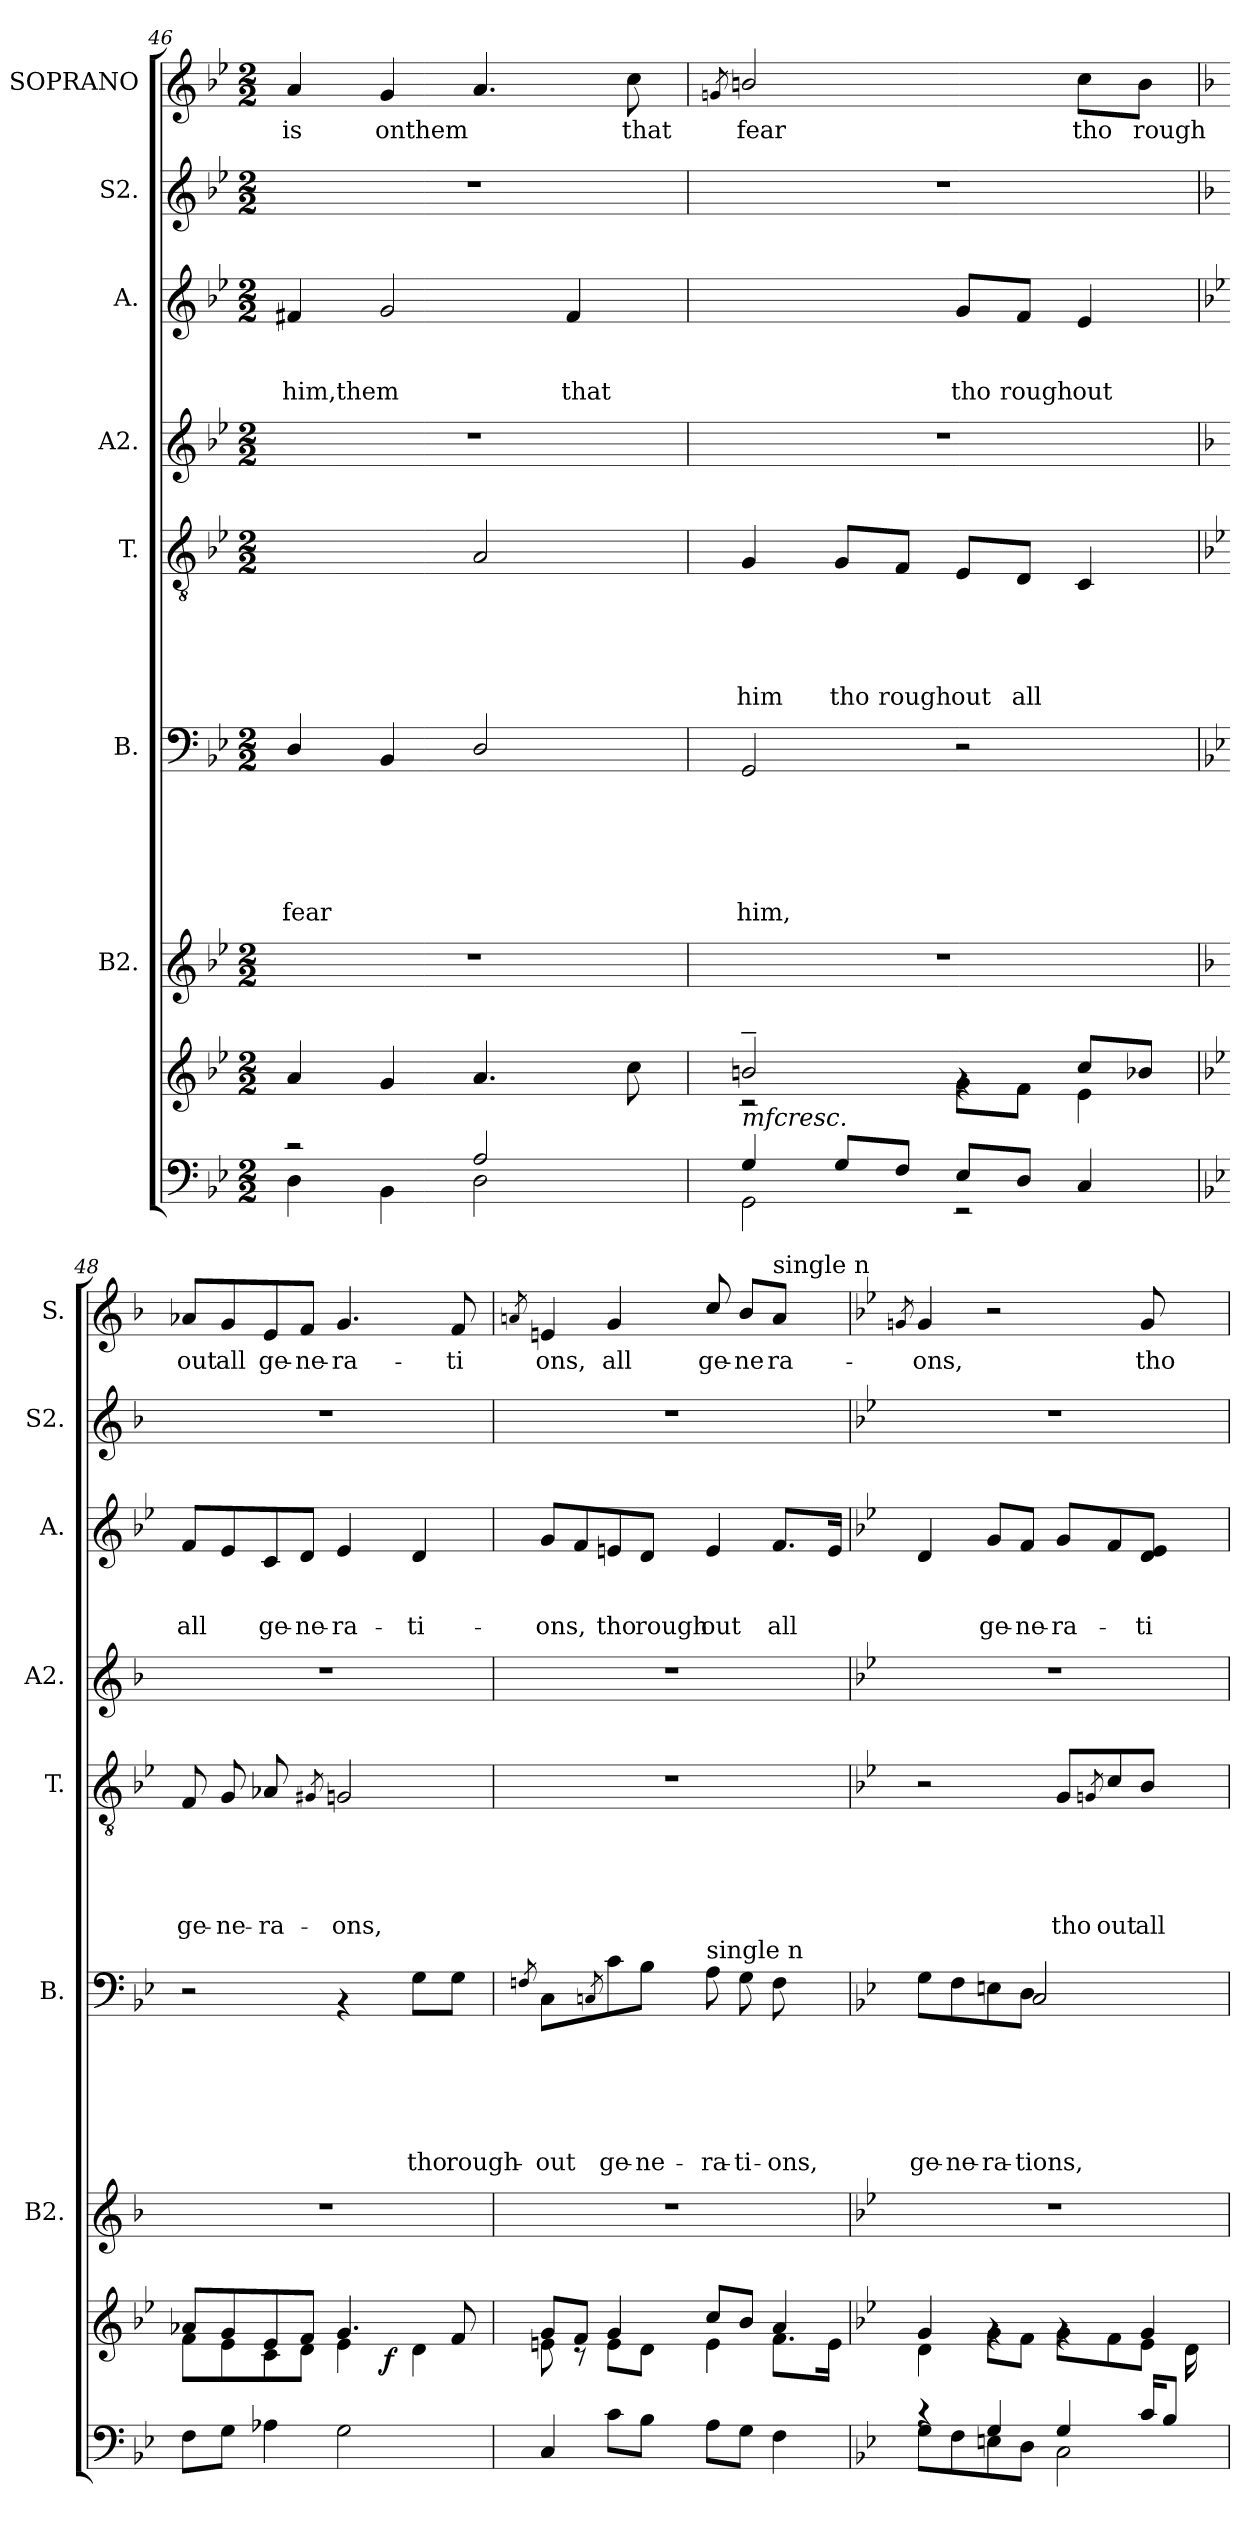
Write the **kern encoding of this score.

**kern	**kern	**dynam	**kern	**kern	**text	**text	**text	**text	**text	**text	**kern	**text	**text	**text	**text	**text	**kern	**kern	**text	**text	**text	**kern	**kern	**text
*part9	*part8	*part8	*part7	*part6	*part6	*part6	*part6	*part6	*part6	*part6	*part5	*part5	*part5	*part5	*part5	*part5	*part4	*part3	*part3	*part3	*part3	*part2	*part1	*part1
*staff9	*staff8	*staff8	*staff7	*staff6	*staff6	*staff6	*staff6	*staff6	*staff6	*staff6	*staff5	*staff5	*staff5	*staff5	*staff5	*staff5	*staff4	*staff3	*staff3	*staff3	*staff3	*staff2	*staff1	*staff1
*	*	*	*I"B2.	*I"B.	*	*	*	*	*	*	*I"T.	*	*	*	*	*	*I"A2.	*I"A.	*	*	*	*I"S2.	*I"SOPRANO	*
*	*	*	*I'B2.	*I'B.	*	*	*	*	*	*	*I'T.	*	*	*	*	*	*I'A2.	*I'A.	*	*	*	*I'S2.	*I'S.	*
*clefF4	*clefG2	*	*clefG2	*clefF4	*	*	*	*	*	*	*clefGv2	*	*	*	*	*	*clefG2	*clefG2	*	*	*	*clefG2	*clefG2	*
*k[b-e-]	*k[b-e-]	*	*k[b-e-]	*k[b-e-]	*	*	*	*	*	*	*k[b-e-]	*	*	*	*	*	*k[b-e-]	*k[b-e-]	*	*	*	*k[b-e-]	*k[b-e-]	*
*B-:	*B-:	*	*B-:	*B-:	*	*	*	*	*	*	*B-:	*	*	*	*	*	*B-:	*B-:	*	*	*	*B-:	*B-:	*
*M2/2	*M2/2	*	*M2/2	*M2/2	*	*	*	*	*	*	*M2/2	*	*	*	*	*	*M2/2	*M2/2	*	*	*	*M2/2	*M2/2	*
=46	=46	=46	=46	=46	=46	=46	=46	=46	=46	=46	=46	=46	=46	=46	=46	=46	=46	=46	=46	=46	=46	=46	=46	=46
*^	*	*	*	*	*	*	*	*	*	*	*	*	*	*	*	*	*	*	*	*	*	*	*	*
!	!	!	!	!	!	!	!	!	!	!	!LO:LY:b	!	!	!	!	!	!	!	!	!	!	!LO:LY:b	!	!	!LO:LY:b
2rc	4D\	4a/	.	1r	4D/	.	.	.	.	.	fear	2ryy	.	.	.	.	.	1r	4f#X/	.	.	him,them	1r	4a/	is
!	!	!	!	!	!	!	!	!	!	!	!	!	!	!	!	!	!	!	!	!	!	!	!	!	!LO:LY:b
.	4BB-\	4g/	.	.	4BB-/	.	.	.	.	.	.	.	.	.	.	.	.	.	2g/	.	.	.	.	4g/	onthem
2A/	2D\	4.a/	.	.	2D/	.	.	.	.	.	.	2A/	.	.	.	.	.	.	.	.	.	.	.	4.a/	.
!	!	!	!	!	!	!	!	!	!	!	!	!	!	!	!	!	!	!	!	!	!	!LO:LY:b	!	!	!
.	.	.	.	.	.	.	.	.	.	.	.	.	.	.	.	.	.	.	4f#/	.	.	that	.	.	.
!	!	!	!	!	!	!	!	!	!	!	!	!	!	!	!	!	!	!	!	!	!	!	!	!	!LO:LY:b
.	.	8cc\	.	.	.	.	.	.	.	.	.	.	.	.	.	.	.	.	.	.	.	.	.	8cc\	that
!!LO:PB:g=z
=47	=47	=47	=47	=47	=47	=47	=47	=47	=47	=47	=47	=47	=47	=47	=47	=47	=47	=47	=47	=47	=47	=47	=47	=47	=47
.	.	.	.	.	.	.	.	.	.	.	.	.	.	.	.	.	.	.	.	.	.	.	.	8qgn/	.
*	*	*^	*	*	*	*	*	*	*	*	*	*	*	*	*	*	*	*	*	*	*	*	*	*	*
!LO:TX:a:i:t=mfcresc.	!	!	!	!	!	!	!	!	!	!	!	!	!	!	!	!	!	!	!	!	!	!	!	!	!	!
!	!	!	!	!	!	!	!	!	!	!	!	!LO:LY:b	!	!	!	!	!	!LO:LY:b	!	!	!	!	!	!	!	!LO:LY:b
4G/	2GG\	2bn~>/	2r	.	1r	2GG/	.	.	.	.	.	him,	4G/	.	.	.	.	him	1r	2ryy	.	.	.	1r	2bn/	fear
!	!	!	!	!	!	!	!	!	!	!	!	!	!	!	!	!	!	!LO:LY:b	!	!	!	!	!	!	!	!
8G/L	.	.	.	.	.	.	.	.	.	.	.	.	8G/L	.	.	.	.	tho	.	.	.	.	.	.	.	.
!	!	!	!	!	!	!	!	!	!	!	!	!	!	!	!	!	!	!LO:LY:b	!	!	!	!	!	!	!	!
8F/J	.	.	.	.	.	.	.	.	.	.	.	.	8F/J	.	.	.	.	rough	.	.	.	.	.	.	.	.
!	!	!	!	!	!	!	!	!	!	!	!	!	!	!	!	!	!	!LO:LY:b	!	!	!	!	!LO:LY:b	!	!	!
8E-/L	2rEE	4rg	8g\L	.	.	2r	.	.	.	.	.	.	8E-/L	.	.	.	.	out	.	8g/L	.	.	tho	.	4ryy	.
!	!	!	!	!	!	!	!	!	!	!	!	!	!	!	!	!	!	!LO:LY:b	!	!	!	!	!LO:LY:b	!	!	!
8D/J	.	.	8f\J	.	.	.	.	.	.	.	.	.	8D/J	.	.	.	.	all	.	8f/J	.	.	rough	.	.	.
!	!	!	!	!	!	!	!	!	!	!	!	!	!	!	!	!	!	!	!	!	!	!	!LO:LY:b	!	!	!LO:LY:b
4C/	.	8cc/L	4e-\	.	.	.	.	.	.	.	.	.	4C/	.	.	.	.	.	.	4e-/	.	.	out	.	8cc\L	tho
!	!	!	!	!	!	!	!	!	!	!	!	!	!	!	!	!	!	!	!	!	!	!	!	!	!	!LO:LY:b
.	.	8b-X/J	.	.	.	.	.	.	.	.	.	.	.	.	.	.	.	.	.	.	.	.	.	.	8b\J	rough
*v	*v	*	*	*	*	*	*	*	*	*	*	*	*	*	*	*	*	*	*	*	*	*	*	*	*	*
*	*v	*v	*	*	*	*	*	*	*	*	*	*	*	*	*	*	*	*	*	*	*	*	*	*	*
=48	=48	=48	=48	=48	=48	=48	=48	=48	=48	=48	=48	=48	=48	=48	=48	=48	=48	=48	=48	=48	=48	=48	=48	=48
*	*	*	*k[b-]	*	*	*	*	*	*	*	*	*	*	*	*	*	*k[b-]	*	*	*	*	*k[b-]	*k[b-]	*
*	*	*	*F:	*	*	*	*	*	*	*	*	*	*	*	*	*	*F:	*	*	*	*	*F:	*F:	*
*	*^	*	*	*	*	*	*	*	*	*	*	*	*	*	*	*	*	*	*	*	*	*	*	*
!	!	!	!	!	!	!	!	!	!	!	!	!	!	!	!	!	!LO:LY:b	!	!	!	!	!LO:LY:b	!	!	!LO:LY:b
*	*	*^	*	*	*	*	*	*	*	*	*	*	*	*	*	*	*	*	*	*	*	*	*	*	*
8F\L	8a-X/L	8f\L	2ryy	.	1r	2r	.	.	.	.	.	.	8F/	.	.	.	.	ge-	1r	8f/L	.	.	all	1r	8a-X/L	out
!	!	!	!	!	!	!	!	!	!	!	!	!	!	!	!	!	!	!LO:LY:b	!	!	!	!	!	!	!	!LO:LY:b
8G\J	8g/	8e-\	.	.	.	.	.	.	.	.	.	.	8G/	.	.	.	.	-ne-	.	8e-/	.	.	.	.	8g/	all
!	!	!	!	!	!	!	!	!	!	!	!	!	!	!	!	!	!	!LO:LY:b	!	!	!	!	!LO:LY:b	!	!	!LO:LY:b
4A-X\	8e-/	8c\	.	.	.	.	.	.	.	.	.	.	8A-X/	.	.	.	.	-ra-	.	8c/	.	.	ge-	.	8e/	ge-
!	!	!	!	!	!	!	!	!	!	!	!	!	!	!	!	!	!	!	!	!	!	!	!LO:LY:b	!	!	!LO:LY:b
.	8f/J	8d\J	.	.	.	.	.	.	.	.	.	.	8ryy	.	.	.	.	.	.	8d/J	.	.	-ne-	.	8f/J	-ne-
.	.	.	.	.	.	.	.	.	.	.	.	.	8qG#X/	.	.	.	.	.	.	.	.	.	.	.	.	.
!	!	!	!	!	!	!	!	!	!	!	!	!	!	!	!	!	!	!LO:LY:b	!	!	!	!	!LO:LY:b	!	!	!LO:LY:b
2G\	4.g/	4e-\	8ryy	.	.	4rAA	.	.	.	.	.	.	2Gn/	.	.	.	.	-ons,	.	4e-/	.	.	-ra-	.	4.g/	-ra-
.	.	.	32ryy	.	.	.	.	.	.	.	.	.	.	.	.	.	.	.	.	.	.	.	.	.	.	.
!	!	!	!	!LO:DY:b	!	!	!	!	!	!	!	!	!	!	!	!	!	!	!	!	!	!	!	!	!	!
.	.	.	4ryy	f	.	.	.	.	.	.	.	.	.	.	.	.	.	.	.	.	.	.	.	.	.	.
!	!	!	!	!	!	!	!	!	!	!	!	!LO:LY:b	!	!	!	!	!	!	!	!	!	!	!LO:LY:b	!	!	!
.	.	4d\	.	.	.	8G\L	.	.	.	.	.	tho	.	.	.	.	.	.	.	4d/	.	.	-ti-	.	.	.
!	!	!	!	!	!	!	!	!	!	!	!	!LO:LY:b	!	!	!	!	!	!	!	!	!	!	!	!	!	!LO:LY:b
.	8f/	.	.	.	.	8G\J	.	.	.	.	.	rough-	.	.	.	.	.	.	.	.	.	.	.	.	8f/	-ti
.	.	.	16.ryy	.	.	.	.	.	.	.	.	.	.	.	.	.	.	.	.	.	.	.	.	.	.	.
*	*v	*v	*v	*	*	*	*	*	*	*	*	*	*	*	*	*	*	*	*	*	*	*	*	*	*	*
=49	=49	=49	=49	=49	=49	=49	=49	=49	=49	=49	=49	=49	=49	=49	=49	=49	=49	=49	=49	=49	=49	=49	=49	=49
.	.	.	.	8qFn/	.	.	.	.	.	.	.	.	.	.	.	.	.	.	.	.	.	.	8qan/	.
*	*^	*	*	*	*	*	*	*	*	*	*	*	*	*	*	*	*	*	*	*	*	*	*	*
!	!	!	!	!	!	!	!	!	!	!	!LO:LY:b	!	!	!	!	!	!	!	!	!	!	!LO:LY:b	!	!	!LO:LY:b
4C/	8g/L	8en\	.	1r	8C\L	.	.	.	.	.	-out	1r	.	.	.	.	.	1r	8g/L	.	.	-ons,	1r	4en/	ons,
.	8f/J	8rB	.	.	8ryy	.	.	.	.	.	.	.	.	.	.	.	.	.	8f/	.	.	.	.	.	.
.	.	.	.	.	8qCn/	.	.	.	.	.	.	.	.	.	.	.	.	.	.	.	.	.	.	.	.
!	!	!	!	!	!	!	!	!	!	!	!LO:LY:b	!	!	!	!	!	!	!	!	!	!	!LO:LY:b	!	!	!LO:LY:b
8c\L	4g/	8e\L	.	.	8c\	.	.	.	.	.	ge-	.	.	.	.	.	.	.	8en/	.	.	tho	.	4g/	all
!	!	!	!	!	!	!	!	!	!	!	!LO:LY:b	!	!	!	!	!	!	!	!	!	!	!LO:LY:b	!	!	!
8B-\J	.	8d\J	.	.	8B-\J	.	.	.	.	.	-ne-	.	.	.	.	.	.	.	8d/J	.	.	rough	.	.	.
!	!	!	!	!	!LO:TX:a:t=single n	!	!	!	!	!	!	!	!	!	!	!	!	!	!	!	!	!	!	!	!
!	!	!	!	!	!	!	!	!	!	!	!LO:LY:b	!	!	!	!	!	!	!	!	!	!	!LO:LY:b	!	!	!LO:LY:b
8A\L	8cc/L	4e\	.	.	8A\	.	.	.	.	.	-ra-	.	.	.	.	.	.	.	4e/	.	.	out	.	8cc/	ge-
!	!	!	!	!	!	!	!	!	!	!	!LO:LY:b	!	!	!	!	!	!	!	!	!	!	!	!	!	!LO:LY:b
8G\J	8b-/J	.	.	.	8G\	.	.	.	.	.	-ti-	.	.	.	.	.	.	.	.	.	.	.	.	8b-/L	-ne
!	!	!	!	!	!	!	!	!	!	!	!	!	!	!	!	!	!	!	!	!	!	!	!	!LO:TX:a:t=single n	!
!	!	!	!	!	!	!	!	!	!	!	!LO:LY:b	!	!	!	!	!	!	!	!	!	!	!LO:LY:b	!	!	!LO:LY:b
4F\	4a/	8.f\L	.	.	8F\	.	.	.	.	.	-ons,	.	.	.	.	.	.	.	8.f/L	.	.	all	.	8a/J	ra-
.	.	.	.	.	8ryy	.	.	.	.	.	.	.	.	.	.	.	.	.	.	.	.	.	.	8ryy	.
.	.	16e\Jk	.	.	.	.	.	.	.	.	.	.	.	.	.	.	.	.	16e/Jk	.	.	.	.	.	.
!!LO:PB:g=z
=50	=50	=50	=50	=50	=50	=50	=50	=50	=50	=50	=50	=50	=50	=50	=50	=50	=50	=50	=50	=50	=50	=50	=50	=50	=50
*	*	*	*	*k[b-e-]	*	*	*	*	*	*	*	*	*	*	*	*	*	*k[b-e-]	*	*	*	*	*k[b-e-]	*k[b-e-]	*
*	*	*	*	*B-:	*	*	*	*	*	*	*	*	*	*	*	*	*	*B-:	*	*	*	*	*B-:	*B-:	*
.	.	.	.	.	.	.	.	.	.	.	.	.	.	.	.	.	.	.	.	.	.	.	.	8qgn/	.
*^	*	*	*	*	*	*	*	*	*	*	*	*	*	*	*	*	*	*	*	*	*	*	*	*	*
*	*^	*	*	*	*	*	*	*	*	*	*	*	*	*	*	*	*	*	*	*	*	*	*	*	*	*
!	!	!	!	!	!	!	!	!	!	!	!	!	!LO:LY:b	!	!	!	!	!	!	!	!	!	!	!	!	!	!LO:LY:b
*	*	*	*	*	*	*	*^	*	*	*	*	*	*	*	*	*	*	*	*	*	*	*	*	*	*	*	*
4rc	8G\L	2.ryy	4g/	4d\	.	1r	8G\L	4.ryy	.	.	.	.	.	ge-	2r	.	.	.	.	.	1r	4d/	.	.	.	1r	4g/	-ons,
!	!	!	!	!	!	!	!	!	!	!	!	!	!	!LO:LY:b	!	!	!	!	!	!	!	!	!	!	!	!	!	!
.	8F\	.	.	.	.	.	8F\	.	.	.	.	.	.	-ne-	.	.	.	.	.	.	.	.	.	.	.	.	.	.
!	!	!	!	!	!	!	!	!	!	!	!	!	!	!LO:LY:b	!	!	!	!	!	!	!	!	!	!	!LO:LY:b	!	!	!
4G/	8En\	.	4rg	8g\L	.	.	8En\	.	.	.	.	.	.	-ra-	.	.	.	.	.	.	.	8g/L	.	.	ge-	.	2r	.
!	!	!	!	!	!	!	!	!	!	!	!	!	!	!LO:LY:b	!	!	!	!	!	!	!	!	!	!	!LO:LY:b	!	!	!
.	8D\J	.	.	8f\J	.	.	8D\J	2C/	.	.	.	.	.	-tions,-	.	.	.	.	.	.	.	8f/J	.	.	-ne-	.	.	.
!	!	!	!	!	!	!	!	!	!	!	!	!	!	!	!	!	!	!	!	!LO:LY:b	!	!	!	!	!LO:LY:b	!	!	!
4G/	2C\	.	4rg	8g\L	.	.	8ryy	.	.	.	.	.	.	.	8G/L	.	.	.	.	tho	.	8g/L	.	.	-ra-	.	.	.
.	.	.	.	.	.	.	.	.	.	.	.	.	.	.	8qGn/	.	.	.	.	.	.	.	.	.	.	.	.	.
!	!	!	!	!	!	!	!	!	!	!	!	!	!	!	!	!	!	!	!	!LO:LY:b	!	!	!	!	!	!	!	!
.	.	.	.	8f\	.	.	4.ryy	.	.	.	.	.	.	.	8c/	.	.	.	.	out	.	8f/	.	.	.	.	.	.
!	!	!	!	!	!	!	!	!	!	!	!	!	!	!	!	!	!	!	!	!LO:LY:b	!	!	!	!	!LO:LY:b	!	!	!LO:LY:b
4ryy	.	16c/KL	4g/	8e-\J	.	.	.	.	.	.	.	.	.	.	8B-/J	.	.	.	.	all	.	8d/ 8e-/J	.	.	-ti-	.	8g/	tho
.	.	8B-/J	.	.	.	.	.	.	.	.	.	.	.	.	.	.	.	.	.	.	.	.	.	.	.	.	.	.
.	.	.	.	16d\	.	.	.	8ryy	.	.	.	.	.	.	8ryy	.	.	.	.	.	.	8ryy	.	.	.	.	8ryy	.
.	.	16ryy	.	16ryy	.	.	.	.	.	.	.	.	.	.	.	.	.	.	.	.	.	.	.	.	.	.	.	.
*v	*v	*v	*	*	*	*	*v	*v	*	*	*	*	*	*	*	*	*	*	*	*	*	*	*	*	*	*	*	*
*	*v	*v	*	*	*	*	*	*	*	*	*	*	*	*	*	*	*	*	*	*	*	*	*	*	*
=	=	=	=	=	=	=	=	=	=	=	=	=	=	=	=	=	=	=	=	=	=	=	=	=
*-	*-	*-	*-	*-	*-	*-	*-	*-	*-	*-	*-	*-	*-	*-	*-	*-	*-	*-	*-	*-	*-	*-	*-	*-
